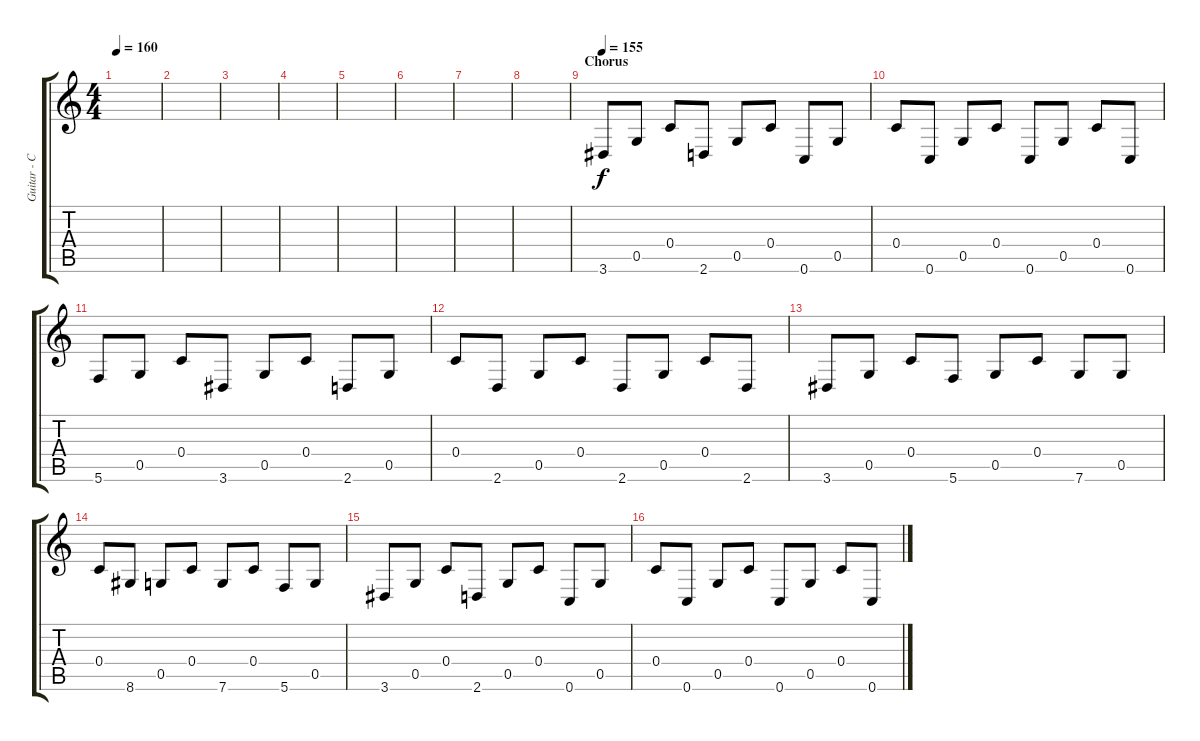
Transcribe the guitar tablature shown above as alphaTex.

\track ("Guitar - Clean" "Guitar - C") {instrument electricguitarclean}
\staff {score tabs}
\tuning (D4 A3 F3 C3 G2 C2) {hide}
\ts (4 4)
\tempo 160
\clef g2
\ks c
|
|
|
|
|
|
|
|
\section ("" "Chorus")
\tempo 155
3.6.8 0.5.8 0.4.8 2.6.8 0.5.8 0.4.8 0.6.8 0.5.8 |
0.4.8 0.6.8 0.5.8 0.4.8 0.6.8 0.5.8 0.4.8 0.6.8 |
5.6.8 0.5.8 0.4.8 3.6.8 0.5.8 0.4.8 2.6.8 0.5.8 |
0.4.8 2.6.8 0.5.8 0.4.8 2.6.8 0.5.8 0.4.8 2.6.8 |
3.6.8 0.5.8 0.4.8 5.6.8 0.5.8 0.4.8 7.6.8 0.5.8 |
0.4.8 8.6.8 0.5.8 0.4.8 7.6.8 0.4.8 5.6.8 0.5.8 |
3.6.8 0.5.8 0.4.8 2.6.8 0.5.8 0.4.8 0.6.8 0.5.8 |
0.4.8 0.6.8 0.5.8 0.4.8 0.6.8 0.5.8 0.4.8 0.6.8
